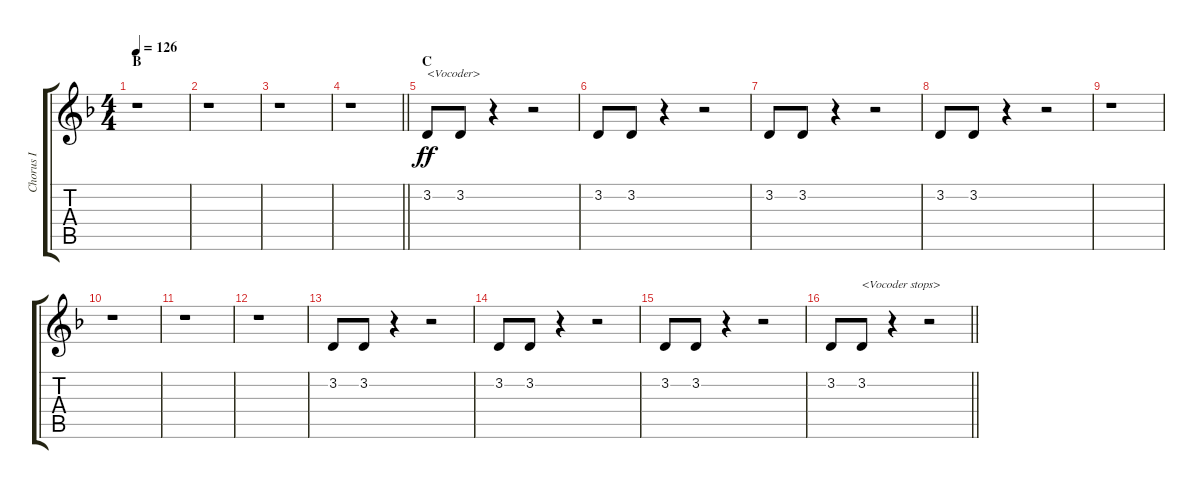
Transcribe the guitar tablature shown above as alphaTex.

\track ("Chorus I" "Chorus I") {instrument voiceoohs}
\staff {score tabs}
\tuning (E4 B3 G3 D3 A2 E2) {hide}
\ts (4 4)
\section ("" "B")
\tempo 126
\clef g2
\ks f
r.1{dy ff} |
r.1 |
r.1 |
\barLineRight lightlight
r.1 |
\section ("" "C")
3.2.8{txt "<Vocoder>"} 3.2.8 r.4 r.2 |
3.2.8 3.2.8 r.4 r.2 |
3.2.8 3.2.8 r.4 r.2 |
3.2.8 3.2.8 r.4 r.2 |
r.1 |
r.1 |
r.1 |
r.1 |
3.2.8 3.2.8 r.4 r.2 |
3.2.8 3.2.8 r.4 r.2 |
3.2.8 3.2.8 r.4 r.2 |
\barLineRight lightlight
3.2.8 3.2.8{txt "<Vocoder stops>"} r.4 r.2
